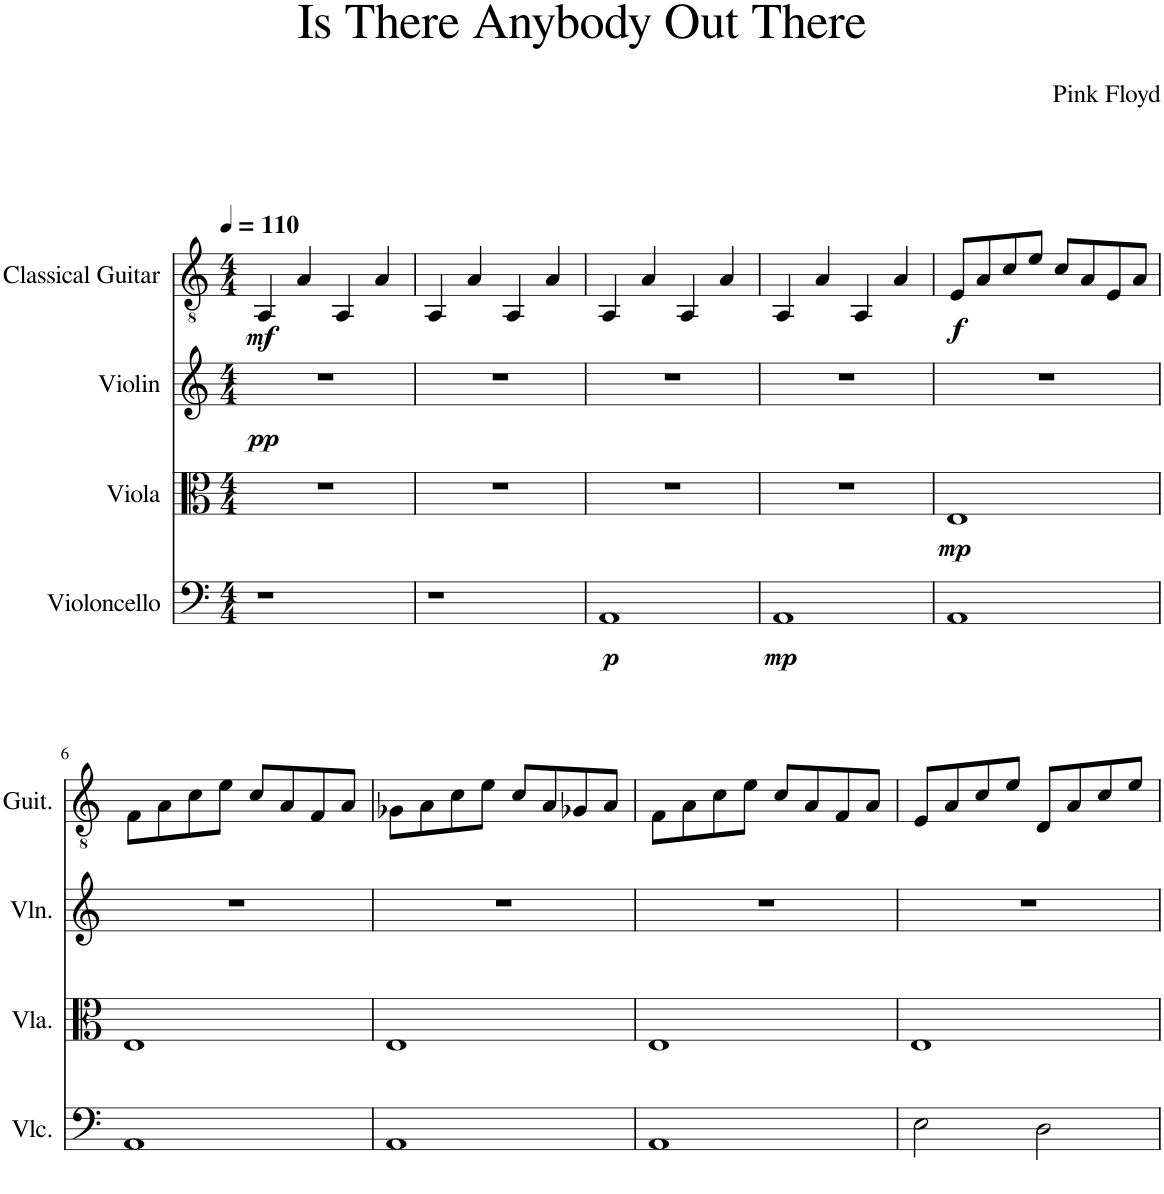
**kern	**dynam	**kern	**dynam	**kern	**dynam	**kern	**dynam
*part4	*part4	*part3	*part3	*part2	*part2	*part1	*part1
*staff4	*staff4	*staff3	*staff3	*staff2	*staff2	*staff1	*staff1
*I"Violoncello	*	*I"Viola	*	*I"Violin	*	*I"Classical Guitar	*
*I'Vlc.	*	*I'Vla.	*	*I'Vln.	*	*I'Guit.	*
*clefF4	*	*clefC3	*	*clefG2	*	*clefGv2	*
*k[]	*	*k[]	*	*k[]	*	*k[]	*
*M4/4	*	*M4/4	*	*M4/4	*	*M4/4	*
*MM110	*	*MM110	*	*MM110	*	*MM110	*
=1	=1	=1	=1	=1	=1	=1	=1
!	!	!	!	!	!LO:DY:b	!	!LO:DY:b
1r	.	1r	.	1r	pp	4AA/	mf
.	.	.	.	.	.	4A/	.
.	.	.	.	.	.	4AA/	.
.	.	.	.	.	.	4A/	.
=2	=2	=2	=2	=2	=2	=2	=2
1r	.	1r	.	1r	.	4AA/	.
.	.	.	.	.	.	4A/	.
.	.	.	.	.	.	4AA/	.
.	.	.	.	.	.	4A/	.
=3	=3	=3	=3	=3	=3	=3	=3
!	!LO:DY:b	!	!	!	!	!	!
1AA	p	1r	.	1r	.	4AA/	.
.	.	.	.	.	.	4A/	.
.	.	.	.	.	.	4AA/	.
.	.	.	.	.	.	4A/	.
=4	=4	=4	=4	=4	=4	=4	=4
!	!LO:DY:b	!	!	!	!	!	!
1AA	mp	1r	.	1r	.	4AA/	.
.	.	.	.	.	.	4A/	.
.	.	.	.	.	.	4AA/	.
.	.	.	.	.	.	4A/	.
=5	=5	=5	=5	=5	=5	=5	=5
!	!	!	!LO:DY:b	!	!	!	!LO:DY:b
1AA	.	1E	mp	1r	.	8E/L	f
.	.	.	.	.	.	8A/	.
.	.	.	.	.	.	8c/	.
.	.	.	.	.	.	8e/J	.
.	.	.	.	.	.	8c/L	.
.	.	.	.	.	.	8A/	.
.	.	.	.	.	.	8E/	.
.	.	.	.	.	.	8A/J	.
!!LO:LB:g=z
=6	=6	=6	=6	=6	=6	=6	=6
1AA	.	1E	.	1r	.	8F\L	.
.	.	.	.	.	.	8A\	.
.	.	.	.	.	.	8c\	.
.	.	.	.	.	.	8e\J	.
.	.	.	.	.	.	8c/L	.
.	.	.	.	.	.	8A/	.
.	.	.	.	.	.	8F/	.
.	.	.	.	.	.	8A/J	.
=7	=7	=7	=7	=7	=7	=7	=7
1AA	.	1E	.	1r	.	8G-X\L	.
.	.	.	.	.	.	8A\	.
.	.	.	.	.	.	8c\	.
.	.	.	.	.	.	8e\J	.
.	.	.	.	.	.	8c/L	.
.	.	.	.	.	.	8A/	.
.	.	.	.	.	.	8G-X/	.
.	.	.	.	.	.	8A/J	.
=8	=8	=8	=8	=8	=8	=8	=8
1AA	.	1E	.	1r	.	8F\L	.
.	.	.	.	.	.	8A\	.
.	.	.	.	.	.	8c\	.
.	.	.	.	.	.	8e\J	.
.	.	.	.	.	.	8c/L	.
.	.	.	.	.	.	8A/	.
.	.	.	.	.	.	8F/	.
.	.	.	.	.	.	8A/J	.
=9	=9	=9	=9	=9	=9	=9	=9
2E\	.	1E	.	1r	.	8E/L	.
.	.	.	.	.	.	8A/	.
.	.	.	.	.	.	8c/	.
.	.	.	.	.	.	8e/J	.
2D\	.	.	.	.	.	8D/L	.
.	.	.	.	.	.	8A/	.
.	.	.	.	.	.	8c/	.
.	.	.	.	.	.	8e/J	.
=	=	=	=	=	=	=	=
*-	*-	*-	*-	*-	*-	*-	*-
